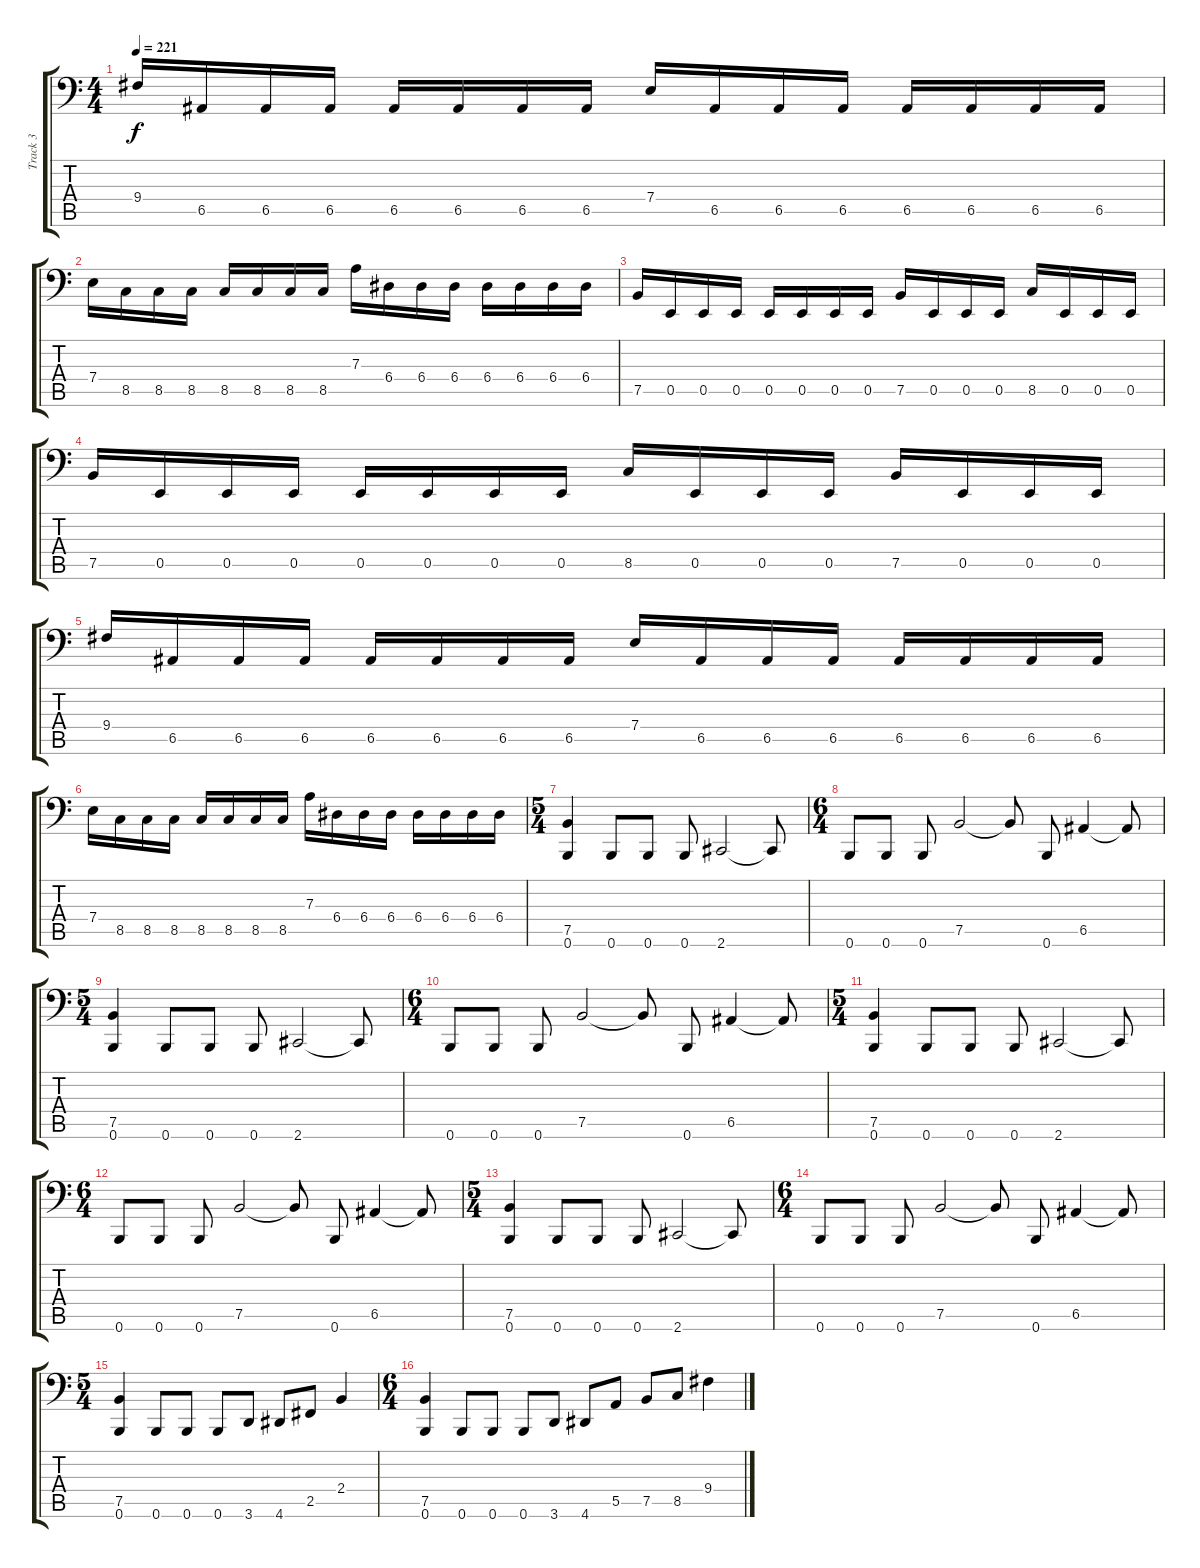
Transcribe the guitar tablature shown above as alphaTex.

\track ("Track 3" "Track 3") {instrument electricbasspick}
\staff {score tabs}
\tuning (B2 Gb2 D2 A1 E1 B0) {hide}
\ts (4 4)
\tempo 221
\clef f4
\ks c
9.4.16{dy f} 6.5.16 6.5.16 6.5.16 6.5.16 6.5.16 6.5.16 6.5.16 7.4.16 6.5.16 6.5.16 6.5.16 6.5.16 6.5.16 6.5.16 6.5.16 |
7.4.16 8.5.16 8.5.16 8.5.16 8.5.16 8.5.16 8.5.16 8.5.16 7.3.16 6.4.16 6.4.16 6.4.16 6.4.16 6.4.16 6.4.16 6.4.16 |
7.5.16 0.5.16 0.5.16 0.5.16 0.5.16 0.5.16 0.5.16 0.5.16 7.5.16 0.5.16 0.5.16 0.5.16 8.5.16 0.5.16 0.5.16 0.5.16 |
7.5.16 0.5.16 0.5.16 0.5.16 0.5.16 0.5.16 0.5.16 0.5.16 8.5.16 0.5.16 0.5.16 0.5.16 7.5.16 0.5.16 0.5.16 0.5.16 |
9.4.16 6.5.16 6.5.16 6.5.16 6.5.16 6.5.16 6.5.16 6.5.16 7.4.16 6.5.16 6.5.16 6.5.16 6.5.16 6.5.16 6.5.16 6.5.16 |
7.4.16 8.5.16 8.5.16 8.5.16 8.5.16 8.5.16 8.5.16 8.5.16 7.3.16 6.4.16 6.4.16 6.4.16 6.4.16 6.4.16 6.4.16 6.4.16 |
\ts (5 4)
(7.5 0.6).4 0.6.8 0.6.8 0.6.8 2.6.2 2.6{t}.8 |
\ts (6 4)
0.6.8 0.6.8 0.6.8 7.5.2 7.5{t}.8 0.6.8 6.5.4 6.5{t}.8 |
\ts (5 4)
(7.5 0.6).4 0.6.8 0.6.8 0.6.8 2.6.2 2.6{t}.8 |
\ts (6 4)
0.6.8 0.6.8 0.6.8 7.5.2 7.5{t}.8 0.6.8 6.5.4 6.5{t}.8 |
\ts (5 4)
(7.5 0.6).4 0.6.8 0.6.8 0.6.8 2.6.2 2.6{t}.8 |
\ts (6 4)
0.6.8 0.6.8 0.6.8 7.5.2 7.5{t}.8 0.6.8 6.5.4 6.5{t}.8 |
\ts (5 4)
(7.5 0.6).4 0.6.8 0.6.8 0.6.8 2.6.2 2.6{t}.8 |
\ts (6 4)
0.6.8 0.6.8 0.6.8 7.5.2 7.5{t}.8 0.6.8 6.5.4 6.5{t}.8 |
\ts (5 4)
(7.5 0.6).4 0.6.8 0.6.8 0.6.8 3.6.8 4.6.8 2.5.8 2.4.4 |
\ts (6 4)
(7.5 0.6).4 0.6.8 0.6.8 0.6.8 3.6.8 4.6.8 5.5.8 7.5.8 8.5.8 9.4.4
